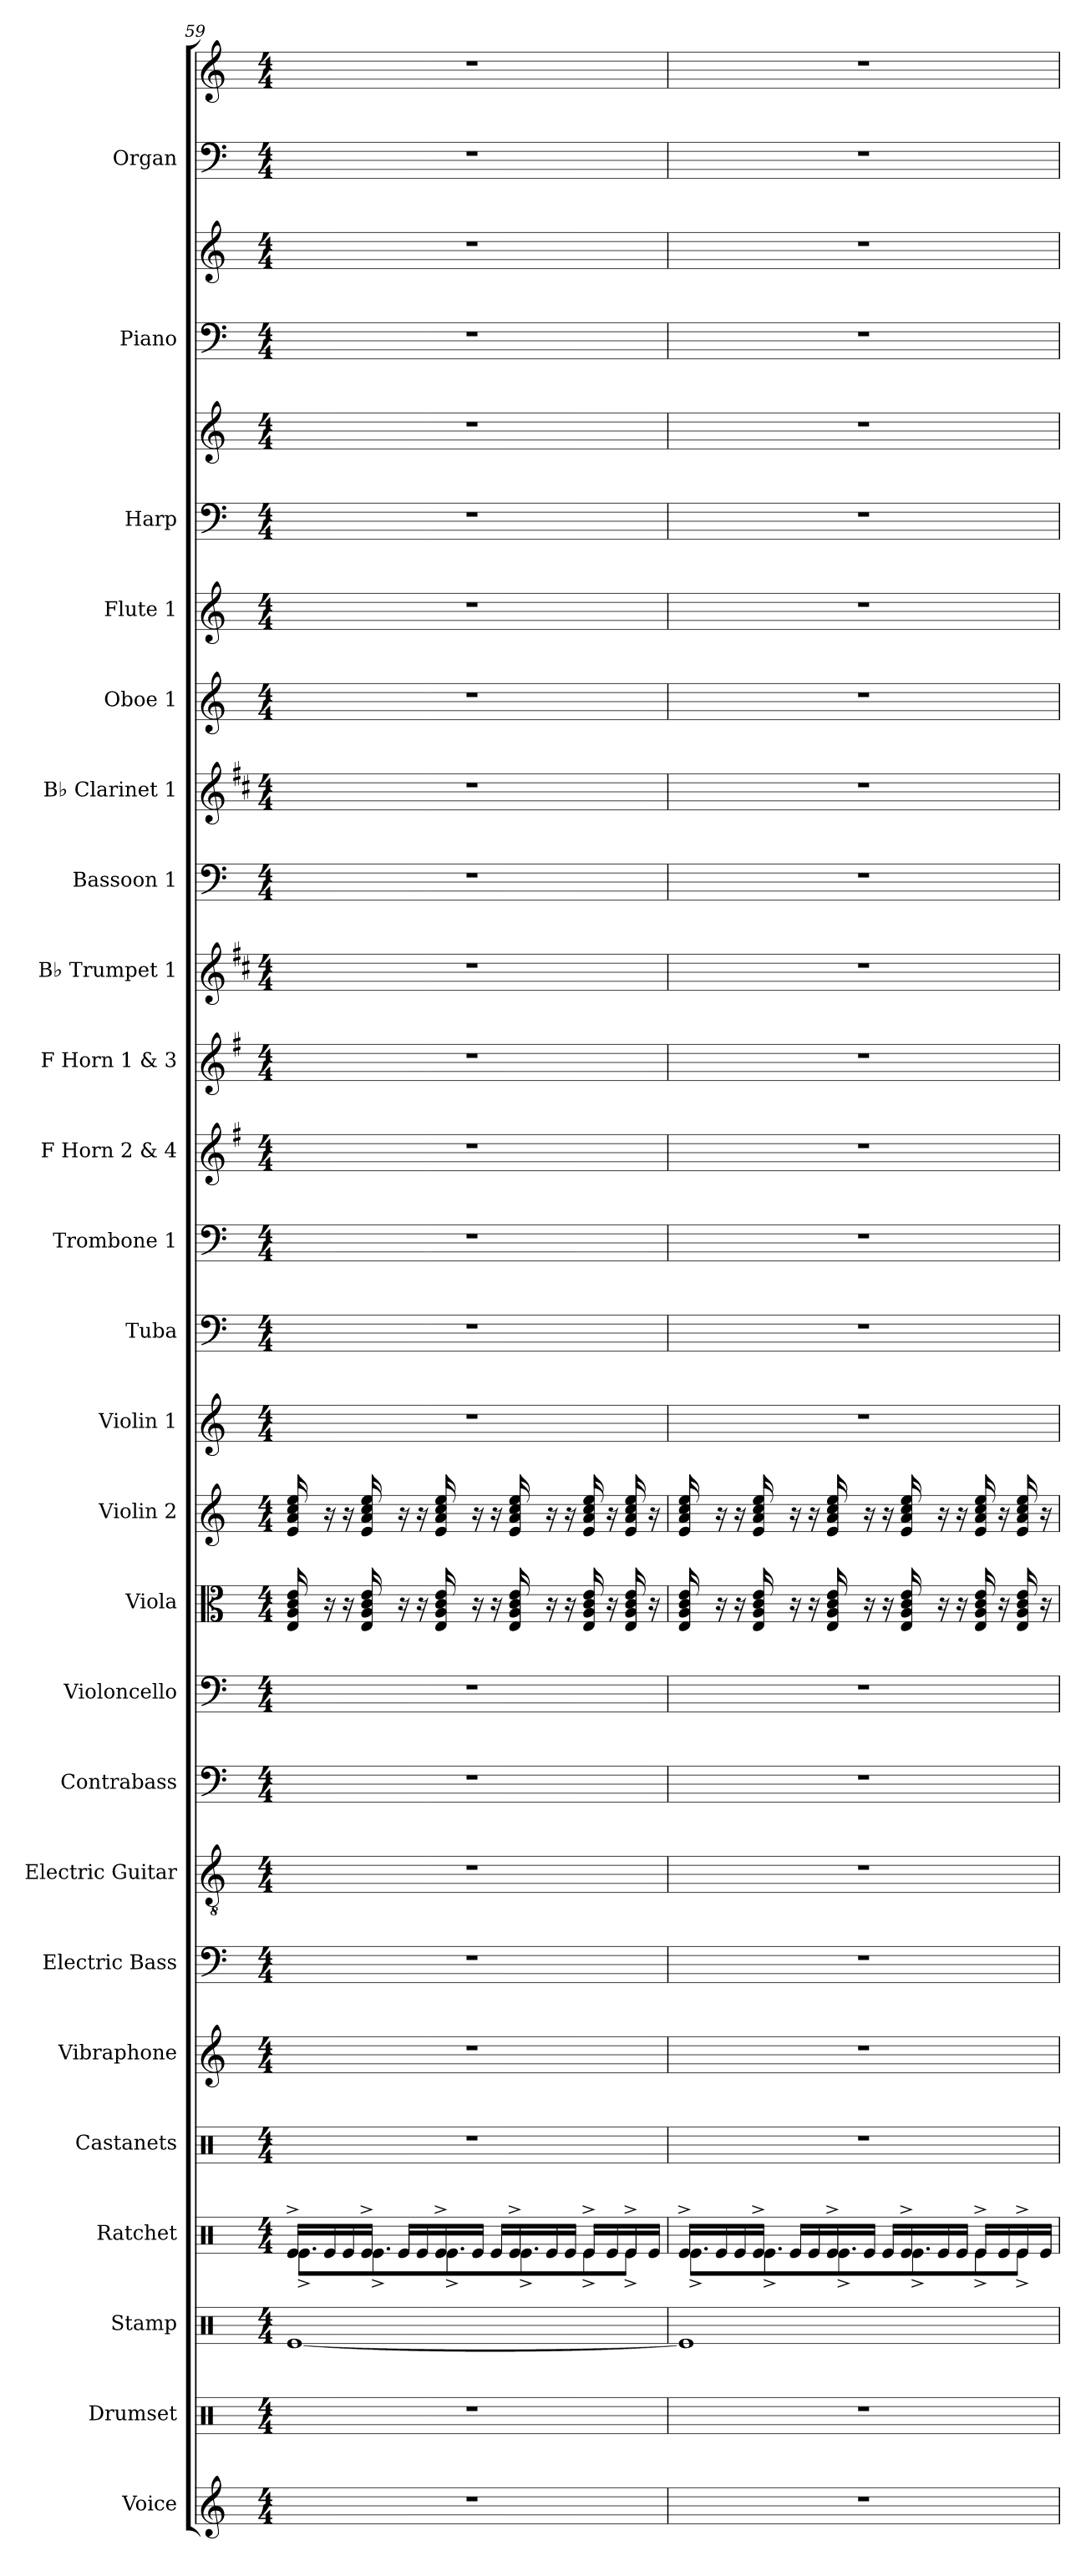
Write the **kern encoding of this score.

**kern	**kern	**kern	**kern	**kern	**kern	**kern	**kern	**kern	**kern	**kern	**kern	**kern	**kern	**kern	**kern	**kern	**kern	**kern	**kern	**kern	**kern	**kern	**kern	**kern	**kern	**kern	**kern
*part25	*part24	*part23	*part22	*part21	*part20	*part19	*part18	*part17	*part16	*part15	*part14	*part13	*part12	*part11	*part10	*part9	*part8	*part7	*part6	*part5	*part4	*part3	*part3	*part2	*part2	*part1	*part1
*staff28	*staff27	*staff26	*staff25	*staff24	*staff23	*staff22	*staff21	*staff20	*staff19	*staff18	*staff17	*staff16	*staff15	*staff14	*staff13	*staff12	*staff11	*staff10	*staff9	*staff8	*staff7	*staff6	*staff5	*staff4	*staff3	*staff2	*staff1
*I"Voice	*I"Drumset	*I"Stamp	*I"Ratchet	*I"Castanets	*I"Vibraphone	*I"Electric Bass	*I"Electric Guitar	*I"Contrabass	*I"Violoncello	*I"Viola	*I"Violin 2	*I"Violin 1	*I"Tuba	*I"Trombone 1	*I"F Horn 2 &amp; 4	*I"F Horn 1 &amp; 3	*I"B♭ Trumpet 1	*I"Bassoon 1	*I"B♭ Clarinet 1	*I"Oboe 1	*I"Flute 1	*I"Harp	*	*I"Piano	*	*I"Organ	*
*I'Vo.	*I'Drs.	*I'Sta.	*I'Rat.	*I'Cst.	*I'Vib.	*I'El. B.	*I'El. Guit.	*I'Cb.	*I'Vc.	*I'Vla.	*I'Vln. 2	*I'Vln. 1	*I'Tba.	*I'Tbn. 1	*I'F Hn. 2 4	*I'F Hn. 1 3	*I'B♭ Tpt. 1	*I'Bsn. 1	*I'B♭ Cl. 1	*I'Ob. 1	*I'Fl. 1	*I'Hrp.	*	*I'Pno.	*	*I'Org.	*
!!LO:PB:g=z
*clefG2	*clefX	*clefX	*clefX	*clefX	*clefG2	*clefF4	*clefGv2	*clefF4	*clefF4	*clefC3	*clefG2	*clefG2	*clefF4	*clefF4	*clefG2	*clefG2	*clefG2	*clefF4	*clefG2	*clefG2	*clefG2	*clefF4	*clefG2	*clefF4	*clefG2	*clefF4	*clefG2
*	*	*	*	*	*	*ITrd7c12	*	*ITrd7c12	*	*	*	*	*	*	*ITrd4c7	*ITrd4c7	*ITrd1c2	*	*ITrd1c2	*	*	*	*	*	*	*	*
*k[]	*k[]	*k[]	*k[]	*k[]	*k[]	*k[]	*k[]	*k[]	*k[]	*k[]	*k[]	*k[]	*k[]	*k[]	*k[]	*k[]	*k[]	*k[]	*k[]	*k[]	*k[]	*k[]	*k[]	*k[]	*k[]	*k[]	*k[]
*M4/4	*M4/4	*M4/4	*M4/4	*M4/4	*M4/4	*M4/4	*M4/4	*M4/4	*M4/4	*M4/4	*M4/4	*M4/4	*M4/4	*M4/4	*M4/4	*M4/4	*M4/4	*M4/4	*M4/4	*M4/4	*M4/4	*M4/4	*M4/4	*M4/4	*M4/4	*M4/4	*M4/4
=59	=59	=59	=59	=59	=59	=59	=59	=59	=59	=59	=59	=59	=59	=59	=59	=59	=59	=59	=59	=59	=59	=59	=59	=59	=59	=59	=59
*	*	*	*^	*	*	*	*	*	*	*	*	*	*	*	*	*	*	*	*	*	*	*	*	*	*	*	*
1r	1r	[1Re	16Re^/LL	8.Re^\L	1r	1r	1r	1r	1r	1r	16E/ 16A/ 16c/ 16e/	16e/ 16a/ 16cc/ 16ee/	1r	1r	1r	1r	1r	1r	1r	1r	1r	1r	1r	1r	1r	1r	1r	1r
.	.	.	16Re/	.	.	.	.	.	.	.	16r	16r	.	.	.	.	.	.	.	.	.	.	.	.	.	.	.	.
.	.	.	16Re/	.	.	.	.	.	.	.	16r	16r	.	.	.	.	.	.	.	.	.	.	.	.	.	.	.	.
.	.	.	16Re^/JJ	8.Re^\	.	.	.	.	.	.	16E/ 16A/ 16c/ 16e/	16e/ 16a/ 16cc/ 16ee/	.	.	.	.	.	.	.	.	.	.	.	.	.	.	.	.
.	.	.	16Re/LL	.	.	.	.	.	.	.	16r	16r	.	.	.	.	.	.	.	.	.	.	.	.	.	.	.	.
.	.	.	16Re/	.	.	.	.	.	.	.	16r	16r	.	.	.	.	.	.	.	.	.	.	.	.	.	.	.	.
.	.	.	16Re^/	8.Re^\	.	.	.	.	.	.	16E/ 16A/ 16c/ 16e/	16e/ 16a/ 16cc/ 16ee/	.	.	.	.	.	.	.	.	.	.	.	.	.	.	.	.
.	.	.	16Re/JJ	.	.	.	.	.	.	.	16r	16r	.	.	.	.	.	.	.	.	.	.	.	.	.	.	.	.
.	.	.	16Re/LL	.	.	.	.	.	.	.	16r	16r	.	.	.	.	.	.	.	.	.	.	.	.	.	.	.	.
.	.	.	16Re^/	8.Re^\	.	.	.	.	.	.	16E/ 16A/ 16c/ 16e/	16e/ 16a/ 16cc/ 16ee/	.	.	.	.	.	.	.	.	.	.	.	.	.	.	.	.
.	.	.	16Re/	.	.	.	.	.	.	.	16r	16r	.	.	.	.	.	.	.	.	.	.	.	.	.	.	.	.
.	.	.	16Re/JJ	.	.	.	.	.	.	.	16r	16r	.	.	.	.	.	.	.	.	.	.	.	.	.	.	.	.
.	.	.	16Re^/LL	8Re^\	.	.	.	.	.	.	16E/ 16A/ 16c/ 16e/	16e/ 16a/ 16cc/ 16ee/	.	.	.	.	.	.	.	.	.	.	.	.	.	.	.	.
.	.	.	16Re/	.	.	.	.	.	.	.	16r	16r	.	.	.	.	.	.	.	.	.	.	.	.	.	.	.	.
.	.	.	16Re^/	8Re^\J	.	.	.	.	.	.	16E/ 16A/ 16c/ 16e/	16e/ 16a/ 16cc/ 16ee/	.	.	.	.	.	.	.	.	.	.	.	.	.	.	.	.
.	.	.	16Re/JJ	.	.	.	.	.	.	.	16r	16r	.	.	.	.	.	.	.	.	.	.	.	.	.	.	.	.
=60	=60	=60	=60	=60	=60	=60	=60	=60	=60	=60	=60	=60	=60	=60	=60	=60	=60	=60	=60	=60	=60	=60	=60	=60	=60	=60	=60	=60
1r	1r	1Re]	16Re^/LL	8.Re^\L	1r	1r	1r	1r	1r	1r	16E/ 16A/ 16c/ 16e/	16e/ 16a/ 16cc/ 16ee/	1r	1r	1r	1r	1r	1r	1r	1r	1r	1r	1r	1r	1r	1r	1r	1r
.	.	.	16Re/	.	.	.	.	.	.	.	16r	16r	.	.	.	.	.	.	.	.	.	.	.	.	.	.	.	.
.	.	.	16Re/	.	.	.	.	.	.	.	16r	16r	.	.	.	.	.	.	.	.	.	.	.	.	.	.	.	.
.	.	.	16Re^/JJ	8.Re^\	.	.	.	.	.	.	16E/ 16A/ 16c/ 16e/	16e/ 16a/ 16cc/ 16ee/	.	.	.	.	.	.	.	.	.	.	.	.	.	.	.	.
.	.	.	16Re/LL	.	.	.	.	.	.	.	16r	16r	.	.	.	.	.	.	.	.	.	.	.	.	.	.	.	.
.	.	.	16Re/	.	.	.	.	.	.	.	16r	16r	.	.	.	.	.	.	.	.	.	.	.	.	.	.	.	.
.	.	.	16Re^/	8.Re^\	.	.	.	.	.	.	16E/ 16A/ 16c/ 16e/	16e/ 16a/ 16cc/ 16ee/	.	.	.	.	.	.	.	.	.	.	.	.	.	.	.	.
.	.	.	16Re/JJ	.	.	.	.	.	.	.	16r	16r	.	.	.	.	.	.	.	.	.	.	.	.	.	.	.	.
.	.	.	16Re/LL	.	.	.	.	.	.	.	16r	16r	.	.	.	.	.	.	.	.	.	.	.	.	.	.	.	.
.	.	.	16Re^/	8.Re^\	.	.	.	.	.	.	16E/ 16A/ 16c/ 16e/	16e/ 16a/ 16cc/ 16ee/	.	.	.	.	.	.	.	.	.	.	.	.	.	.	.	.
.	.	.	16Re/	.	.	.	.	.	.	.	16r	16r	.	.	.	.	.	.	.	.	.	.	.	.	.	.	.	.
.	.	.	16Re/JJ	.	.	.	.	.	.	.	16r	16r	.	.	.	.	.	.	.	.	.	.	.	.	.	.	.	.
.	.	.	16Re^/LL	8Re^\	.	.	.	.	.	.	16E/ 16A/ 16c/ 16e/	16e/ 16a/ 16cc/ 16ee/	.	.	.	.	.	.	.	.	.	.	.	.	.	.	.	.
.	.	.	16Re/	.	.	.	.	.	.	.	16r	16r	.	.	.	.	.	.	.	.	.	.	.	.	.	.	.	.
.	.	.	16Re^/	8Re^\J	.	.	.	.	.	.	16E/ 16A/ 16c/ 16e/	16e/ 16a/ 16cc/ 16ee/	.	.	.	.	.	.	.	.	.	.	.	.	.	.	.	.
.	.	.	16Re/JJ	.	.	.	.	.	.	.	16r	16r	.	.	.	.	.	.	.	.	.	.	.	.	.	.	.	.
*	*	*	*v	*v	*	*	*	*	*	*	*	*	*	*	*	*	*	*	*	*	*	*	*	*	*	*	*	*
=	=	=	=	=	=	=	=	=	=	=	=	=	=	=	=	=	=	=	=	=	=	=	=	=	=	=	=
*-	*-	*-	*-	*-	*-	*-	*-	*-	*-	*-	*-	*-	*-	*-	*-	*-	*-	*-	*-	*-	*-	*-	*-	*-	*-	*-	*-
